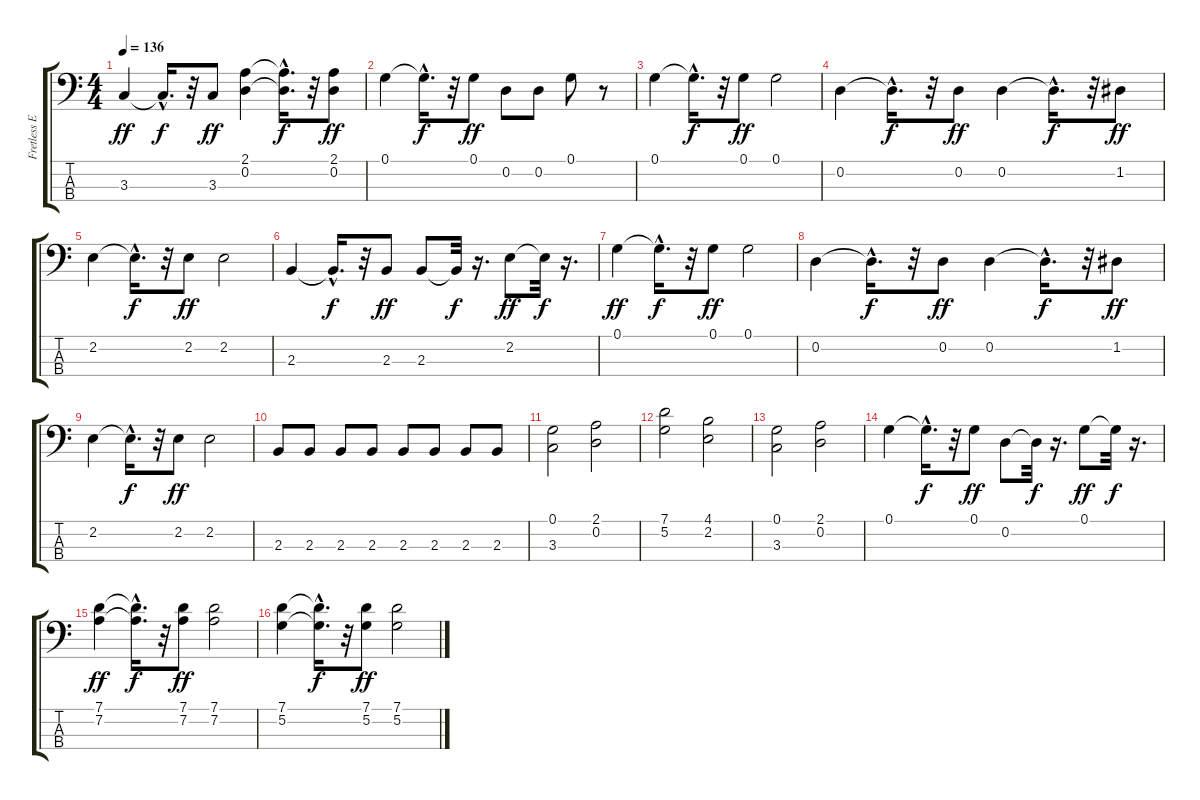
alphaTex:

\track ("Fretless E. Bass" "Fretless E") {instrument fretlessbass}
\staff {score tabs}
\tuning (G2 D2 A1 E1) {hide}
\ts (4 4)
\tempo 136
\clef f4
\ks c
3.3.4{dy ff} 3.3{hac t}.16{d dy f} r.32 3.3.8{dy ff} (2.1 0.2).4 (2.1{hac t} 0.2{hac t}).16{d dy f} r.32 (2.1 0.2).8{dy ff} |
0.1.4 0.1{hac t}.16{d dy f} r.32 0.1.8{dy ff} 0.2.8 0.2.8 0.1.8 r.8 |
0.1.4 0.1{hac t}.16{d dy f} r.32 0.1.8{dy ff} 0.1.2 |
0.2.4 0.2{hac t}.16{d dy f} r.32 0.2.8{dy ff} 0.2.4 0.2{hac t}.16{d dy f} r.32 1.2.8{dy ff} |
2.2.4 2.2{hac t}.16{d dy f} r.32 2.2.8{dy ff} 2.2.2 |
2.3.4 2.3{hac t}.16{d dy f} r.32 2.3.8{dy ff} 2.3.8 2.3{t}.32{dy f} r.16{d} 2.2.8{dy ff} 2.2{t}.32{dy f} r.16{d} |
0.1.4{dy ff} 0.1{hac t}.16{d dy f} r.32 0.1.8{dy ff} 0.1.2 |
0.2.4 0.2{hac t}.16{d dy f} r.32 0.2.8{dy ff} 0.2.4 0.2{hac t}.16{d dy f} r.32 1.2.8{dy ff} |
2.2.4 2.2{hac t}.16{d dy f} r.32 2.2.8{dy ff} 2.2.2 |
2.3.8 2.3.8 2.3.8 2.3.8 2.3.8 2.3.8 2.3.8 2.3.8 |
(0.1 3.3).2 (2.1 0.2).2 |
(7.1 5.2).2 (4.1 2.2).2 |
(0.1 3.3).2 (2.1 0.2).2 |
0.1.4 0.1{hac t}.16{d dy f} r.32 0.1.8{dy ff} 0.2.8 0.2{t}.32{dy f} r.16{d} 0.1.8{dy ff} 0.1{t}.32{dy f} r.16{d} |
(7.1 7.2).4{dy ff} (7.1{hac t} 7.2{hac t}).16{d dy f} r.32 (7.1 7.2).8{dy ff} (7.1 7.2).2 |
(7.1 5.2).4 (7.1{hac t} 5.2{hac t}).16{d dy f} r.32 (7.1 5.2).8{dy ff} (7.1 5.2).2
